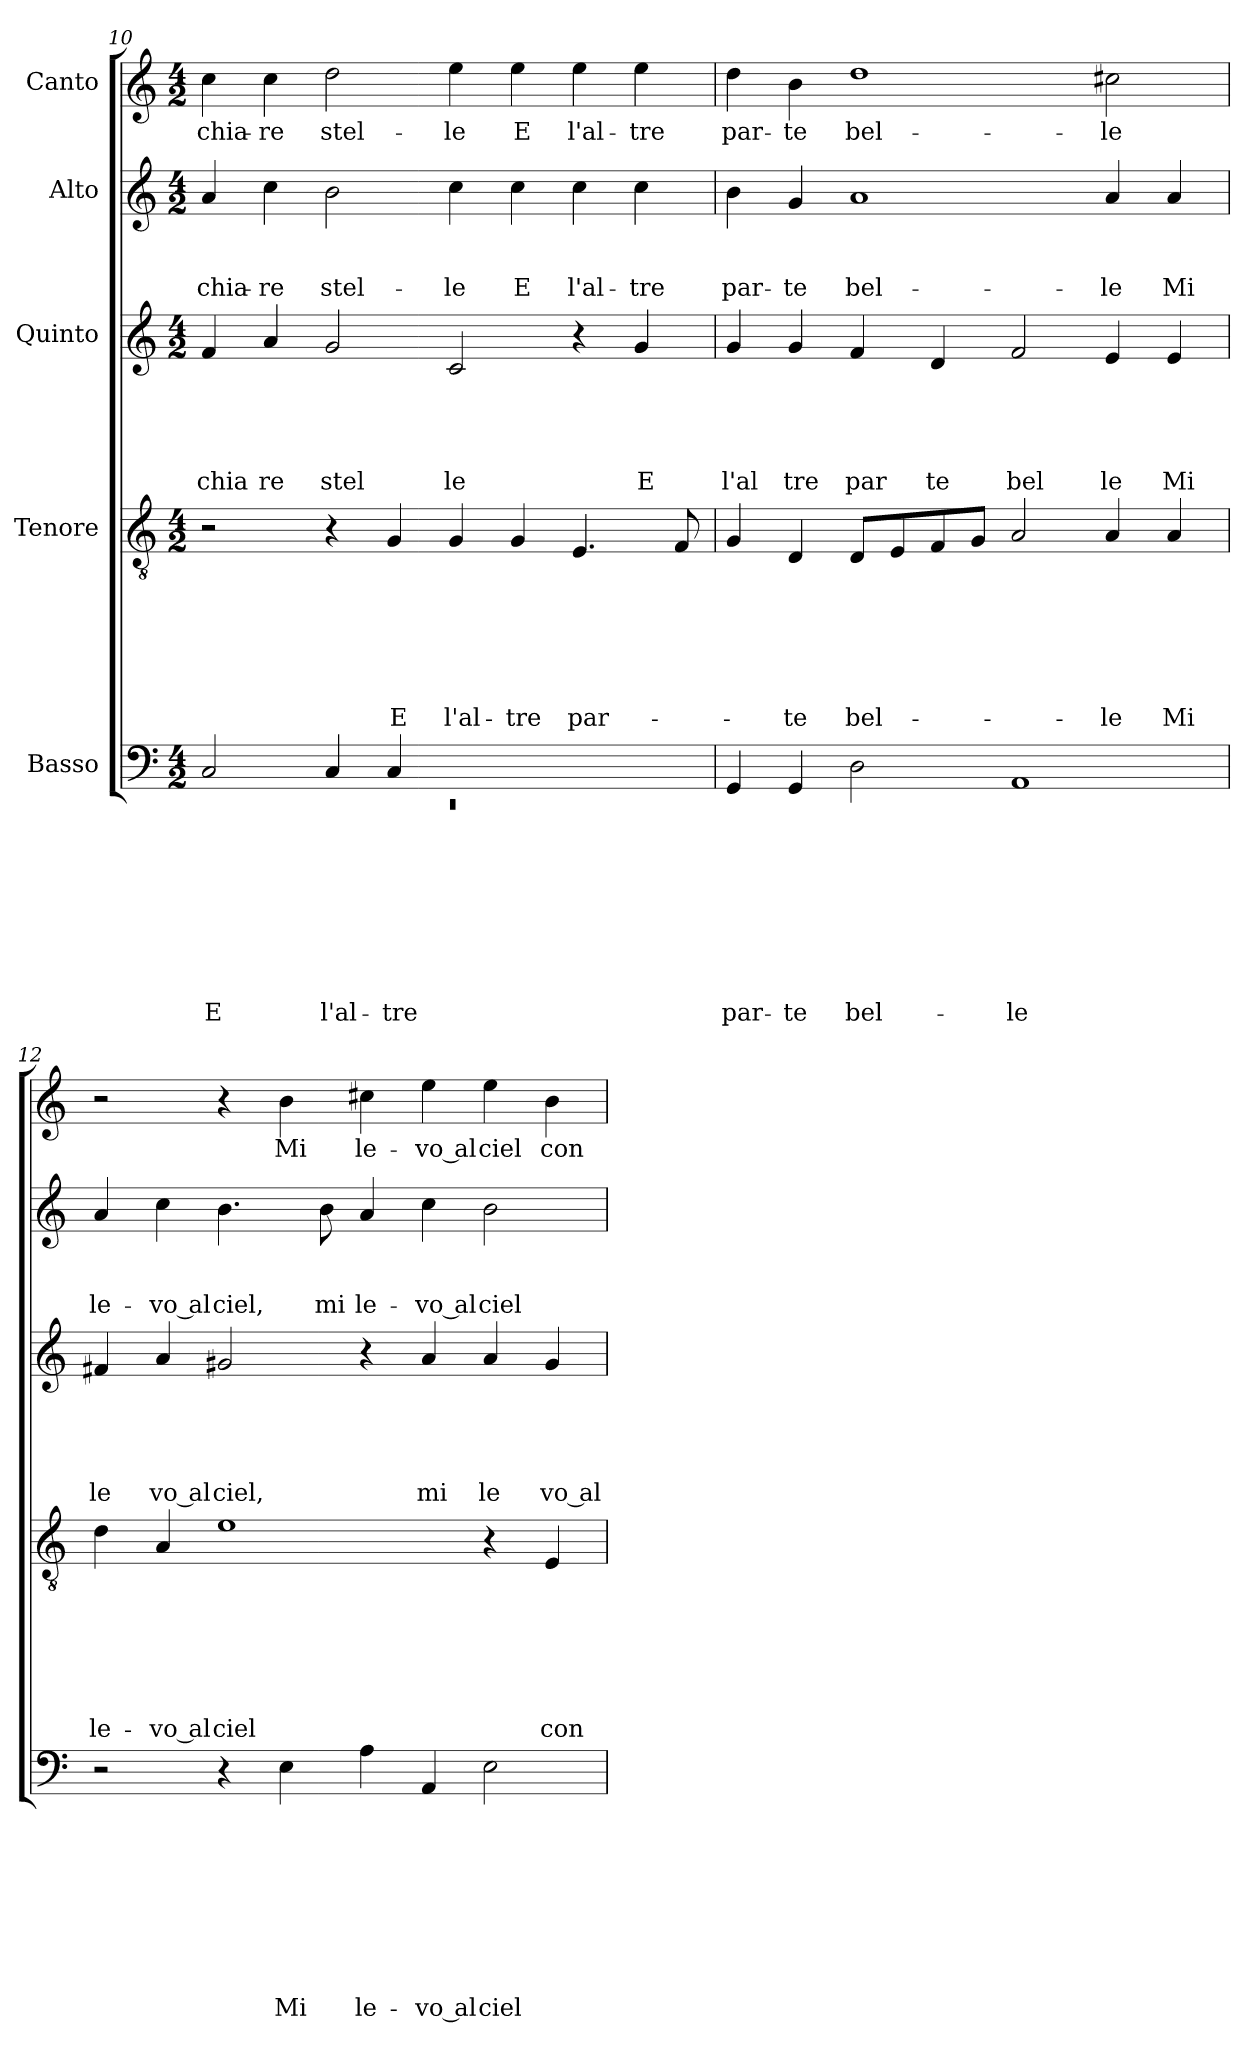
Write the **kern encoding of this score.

**kern	**text	**text	**text	**text	**text	**text	**text	**text	**text	**kern	**text	**text	**text	**text	**text	**text	**text	**kern	**text	**text	**text	**text	**text	**kern	**text	**text	**text	**kern	**text
*part5	*part5	*part5	*part5	*part5	*part5	*part5	*part5	*part5	*part5	*part4	*part4	*part4	*part4	*part4	*part4	*part4	*part4	*part3	*part3	*part3	*part3	*part3	*part3	*part2	*part2	*part2	*part2	*part1	*part1
*staff5	*staff5	*staff5	*staff5	*staff5	*staff5	*staff5	*staff5	*staff5	*staff5	*staff4	*staff4	*staff4	*staff4	*staff4	*staff4	*staff4	*staff4	*staff3	*staff3	*staff3	*staff3	*staff3	*staff3	*staff2	*staff2	*staff2	*staff2	*staff1	*staff1
*I"Basso	*	*	*	*	*	*	*	*	*	*I"Tenore	*	*	*	*	*	*	*	*I"Quinto	*	*	*	*	*	*I"Alto	*	*	*	*I"Canto	*
*clefF4	*	*	*	*	*	*	*	*	*	*clefGv2	*	*	*	*	*	*	*	*clefG2	*	*	*	*	*	*clefG2	*	*	*	*clefG2	*
*k[]	*	*	*	*	*	*	*	*	*	*k[]	*	*	*	*	*	*	*	*k[]	*	*	*	*	*	*k[]	*	*	*	*k[]	*
*C:	*	*	*	*	*	*	*	*	*	*C:	*	*	*	*	*	*	*	*C:	*	*	*	*	*	*C:	*	*	*	*C:	*
*M4/2	*	*	*	*	*	*	*	*	*	*M4/2	*	*	*	*	*	*	*	*M4/2	*	*	*	*	*	*M4/2	*	*	*	*M4/2	*
=10	=10	=10	=10	=10	=10	=10	=10	=10	=10	=10	=10	=10	=10	=10	=10	=10	=10	=10	=10	=10	=10	=10	=10	=10	=10	=10	=10	=10	=10
*^	*	*	*	*	*	*	*	*	*	*	*	*	*	*	*	*	*	*	*	*	*	*	*	*	*	*	*	*	*
!	!LO:N:vis=1	!	!	!	!	!	!	!	!	!LO:LY:b	!	!	!	!	!	!	!	!	!	!	!	!	!	!LO:LY:b	!	!	!	!LO:LY:b	!	!LO:LY:b
*	*^	*	*	*	*	*	*	*	*	*	*	*	*	*	*	*	*	*	*	*	*	*	*	*	*	*	*	*	*	*
0ryy	0rEE	2C/	.	.	.	.	.	.	.	.	E	2r	.	.	.	.	.	.	.	4f/	.	.	.	.	chia	4a/	.	.	chia-	4cc\	chia-
!	!	!	!	!	!	!	!	!	!	!	!	!	!	!	!	!	!	!	!	!	!	!	!	!	!LO:LY:b	!	!	!	!LO:LY:b	!	!LO:LY:b
.	.	.	.	.	.	.	.	.	.	.	.	.	.	.	.	.	.	.	.	4a/	.	.	.	.	re	4cc\	.	.	-re	4cc\	-re
!	!	!	!	!	!	!	!	!	!	!	!LO:LY:b	!	!	!	!	!	!	!	!	!	!	!	!	!	!LO:LY:b	!	!	!	!LO:LY:b	!	!LO:LY:b
.	.	4C/	.	.	.	.	.	.	.	.	l'al-	4r	.	.	.	.	.	.	.	2g/	.	.	.	.	stel	2b\	.	.	stel-	2dd\	stel-
!	!	!	!	!	!	!	!	!	!	!	!LO:LY:b	!	!	!	!	!	!	!	!LO:LY:b	!	!	!	!	!	!	!	!	!	!	!	!
.	.	4C/	.	.	.	.	.	.	.	.	-tre	4G/	.	.	.	.	.	.	E	.	.	.	.	.	.	.	.	.	.	.	.
!	!	!	!	!	!	!	!	!	!	!	!	!	!	!	!	!	!	!	!LO:LY:b	!	!	!	!	!	!LO:LY:b	!	!	!	!LO:LY:b	!	!LO:LY:b
.	.	1ryy	.	.	.	.	.	.	.	.	.	4G/	.	.	.	.	.	.	l'al-	2c/	.	.	.	.	le	4cc\	.	.	-le	4ee\	-le
!	!	!	!	!	!	!	!	!	!	!	!	!	!	!	!	!	!	!	!LO:LY:b	!	!	!	!	!	!	!	!	!	!LO:LY:b	!	!LO:LY:b
.	.	.	.	.	.	.	.	.	.	.	.	4G/	.	.	.	.	.	.	-tre	.	.	.	.	.	.	4cc\	.	.	E	4ee\	E
!	!	!	!	!	!	!	!	!	!	!	!	!	!	!	!	!	!	!	!LO:LY:b	!	!	!	!	!	!	!	!	!	!LO:LY:b	!	!LO:LY:b
.	.	.	.	.	.	.	.	.	.	.	.	4.E/	.	.	.	.	.	.	par-	4r	.	.	.	.	.	4cc\	.	.	l'al-	4ee\	l'al-
!	!	!	!	!	!	!	!	!	!	!	!	!	!	!	!	!	!	!	!	!	!	!	!	!	!LO:LY:b	!	!	!	!LO:LY:b	!	!LO:LY:b
.	.	.	.	.	.	.	.	.	.	.	.	.	.	.	.	.	.	.	.	4g/	.	.	.	.	E	4cc\	.	.	-tre	4ee\	-tre
.	.	.	.	.	.	.	.	.	.	.	.	8F/	.	.	.	.	.	.	.	.	.	.	.	.	.	.	.	.	.	.	.
*v	*v	*v	*	*	*	*	*	*	*	*	*	*	*	*	*	*	*	*	*	*	*	*	*	*	*	*	*	*	*	*	*
=11	=11	=11	=11	=11	=11	=11	=11	=11	=11	=11	=11	=11	=11	=11	=11	=11	=11	=11	=11	=11	=11	=11	=11	=11	=11	=11	=11	=11	=11
!	!	!	!	!	!	!	!	!	!LO:LY:b	!	!	!	!	!	!	!	!	!	!	!	!	!	!LO:LY:b	!	!	!	!LO:LY:b	!	!LO:LY:b
4GG/	.	.	.	.	.	.	.	.	par-	4G/	.	.	.	.	.	.	.	4g/	.	.	.	.	l'al	4b\	.	.	par-	4dd\	par-
!	!	!	!	!	!	!	!	!	!LO:LY:b	!	!	!	!	!	!	!	!LO:LY:b	!	!	!	!	!	!LO:LY:b	!	!	!	!LO:LY:b	!	!LO:LY:b
4GG/	.	.	.	.	.	.	.	.	-te	4D/	.	.	.	.	.	.	-te	4g/	.	.	.	.	tre	4g/	.	.	-te	4b\	-te
!	!	!	!	!	!	!	!	!	!LO:LY:b	!	!	!	!	!	!	!	!LO:LY:b	!	!	!	!	!	!LO:LY:b	!	!	!	!LO:LY:b	!	!LO:LY:b
2D\	.	.	.	.	.	.	.	.	bel-	8D/L	.	.	.	.	.	.	bel-	4f/	.	.	.	.	par	1a	.	.	bel-	1dd	bel-
.	.	.	.	.	.	.	.	.	.	8E/	.	.	.	.	.	.	.	.	.	.	.	.	.	.	.	.	.	.	.
!	!	!	!	!	!	!	!	!	!	!	!	!	!	!	!	!	!	!	!	!	!	!	!LO:LY:b	!	!	!	!	!	!
.	.	.	.	.	.	.	.	.	.	8F/	.	.	.	.	.	.	.	4d/	.	.	.	.	te	.	.	.	.	.	.
.	.	.	.	.	.	.	.	.	.	8G/J	.	.	.	.	.	.	.	.	.	.	.	.	.	.	.	.	.	.	.
!	!	!	!	!	!	!	!	!	!LO:LY:b	!	!	!	!	!	!	!	!	!	!	!	!	!	!LO:LY:b	!	!	!	!	!	!
1AA	.	.	.	.	.	.	.	.	-le	2A/	.	.	.	.	.	.	.	2f/	.	.	.	.	bel	.	.	.	.	.	.
!	!	!	!	!	!	!	!	!	!	!	!	!	!	!	!	!	!LO:LY:b	!	!	!	!	!	!LO:LY:b	!	!	!	!LO:LY:b	!	!LO:LY:b
.	.	.	.	.	.	.	.	.	.	4A/	.	.	.	.	.	.	-le	4e/	.	.	.	.	le	4a/	.	.	-le	2cc#X\	-le
!	!	!	!	!	!	!	!	!	!	!	!	!	!	!	!	!	!LO:LY:b	!	!	!	!	!	!LO:LY:b	!	!	!	!LO:LY:b	!	!
.	.	.	.	.	.	.	.	.	.	4A/	.	.	.	.	.	.	Mi	4e/	.	.	.	.	Mi	4a/	.	.	Mi	.	.
=12	=12	=12	=12	=12	=12	=12	=12	=12	=12	=12	=12	=12	=12	=12	=12	=12	=12	=12	=12	=12	=12	=12	=12	=12	=12	=12	=12	=12	=12
!	!	!	!	!	!	!	!	!	!	!	!	!	!	!	!	!	!LO:LY:b	!	!	!	!	!	!LO:LY:b	!	!	!	!LO:LY:b	!	!
2r	.	.	.	.	.	.	.	.	.	4d\	.	.	.	.	.	.	le-	4f#X/	.	.	.	.	le	4a/	.	.	le-	2r	.
!	!	!	!	!	!	!	!	!	!	!	!	!	!	!	!	!	!LO:LY:b:rj	!	!	!	!	!	!LO:LY:b:rj	!	!	!	!LO:LY:b:rj	!	!
.	.	.	.	.	.	.	.	.	.	4A/	.	.	.	.	.	.	-vo al	4a/	.	.	.	.	vo al	4cc\	.	.	-vo al	.	.
!	!	!	!	!	!	!	!	!	!	!	!	!	!	!	!	!	!LO:LY:b	!	!	!	!	!	!LO:LY:b	!	!	!	!LO:LY:b	!	!
4r	.	.	.	.	.	.	.	.	.	1e	.	.	.	.	.	.	ciel	2g#X/	.	.	.	.	ciel,	4.b\	.	.	ciel,	4r	.
!	!	!	!	!	!	!	!	!	!LO:LY:b	!	!	!	!	!	!	!	!	!	!	!	!	!	!	!	!	!	!	!	!LO:LY:b
4E\	.	.	.	.	.	.	.	.	Mi	.	.	.	.	.	.	.	.	.	.	.	.	.	.	.	.	.	.	4b\	Mi
!	!	!	!	!	!	!	!	!	!	!	!	!	!	!	!	!	!	!	!	!	!	!	!	!	!	!	!LO:LY:b	!	!
.	.	.	.	.	.	.	.	.	.	.	.	.	.	.	.	.	.	.	.	.	.	.	.	8b\	.	.	mi	.	.
!	!	!	!	!	!	!	!	!	!LO:LY:b	!	!	!	!	!	!	!	!	!	!	!	!	!	!	!	!	!	!LO:LY:b	!	!LO:LY:b
4A\	.	.	.	.	.	.	.	.	le-	.	.	.	.	.	.	.	.	4r	.	.	.	.	.	4a/	.	.	le-	4cc#X\	le-
!	!	!	!	!	!	!	!	!	!LO:LY:b:rj	!	!	!	!	!	!	!	!	!	!	!	!	!	!LO:LY:b	!	!	!	!LO:LY:b:rj	!	!LO:LY:b:rj
4AA/	.	.	.	.	.	.	.	.	-vo al	.	.	.	.	.	.	.	.	4a/	.	.	.	.	mi	4cc\	.	.	-vo al	4ee\	-vo al
!	!	!	!	!	!	!	!	!	!LO:LY:b	!	!	!	!	!	!	!	!	!	!	!	!	!	!LO:LY:b	!	!	!	!LO:LY:b	!	!LO:LY:b
2E\	.	.	.	.	.	.	.	.	ciel	4r	.	.	.	.	.	.	.	4a/	.	.	.	.	le	2b\	.	.	ciel	4ee\	ciel
!	!	!	!	!	!	!	!	!	!	!	!	!	!	!	!	!	!LO:LY:b	!	!	!	!	!	!LO:LY:b:rj	!	!	!	!	!	!LO:LY:b
.	.	.	.	.	.	.	.	.	.	4E/	.	.	.	.	.	.	con	4g#/	.	.	.	.	vo al	.	.	.	.	4b\	con
=	=	=	=	=	=	=	=	=	=	=	=	=	=	=	=	=	=	=	=	=	=	=	=	=	=	=	=	=	=
*-	*-	*-	*-	*-	*-	*-	*-	*-	*-	*-	*-	*-	*-	*-	*-	*-	*-	*-	*-	*-	*-	*-	*-	*-	*-	*-	*-	*-	*-
